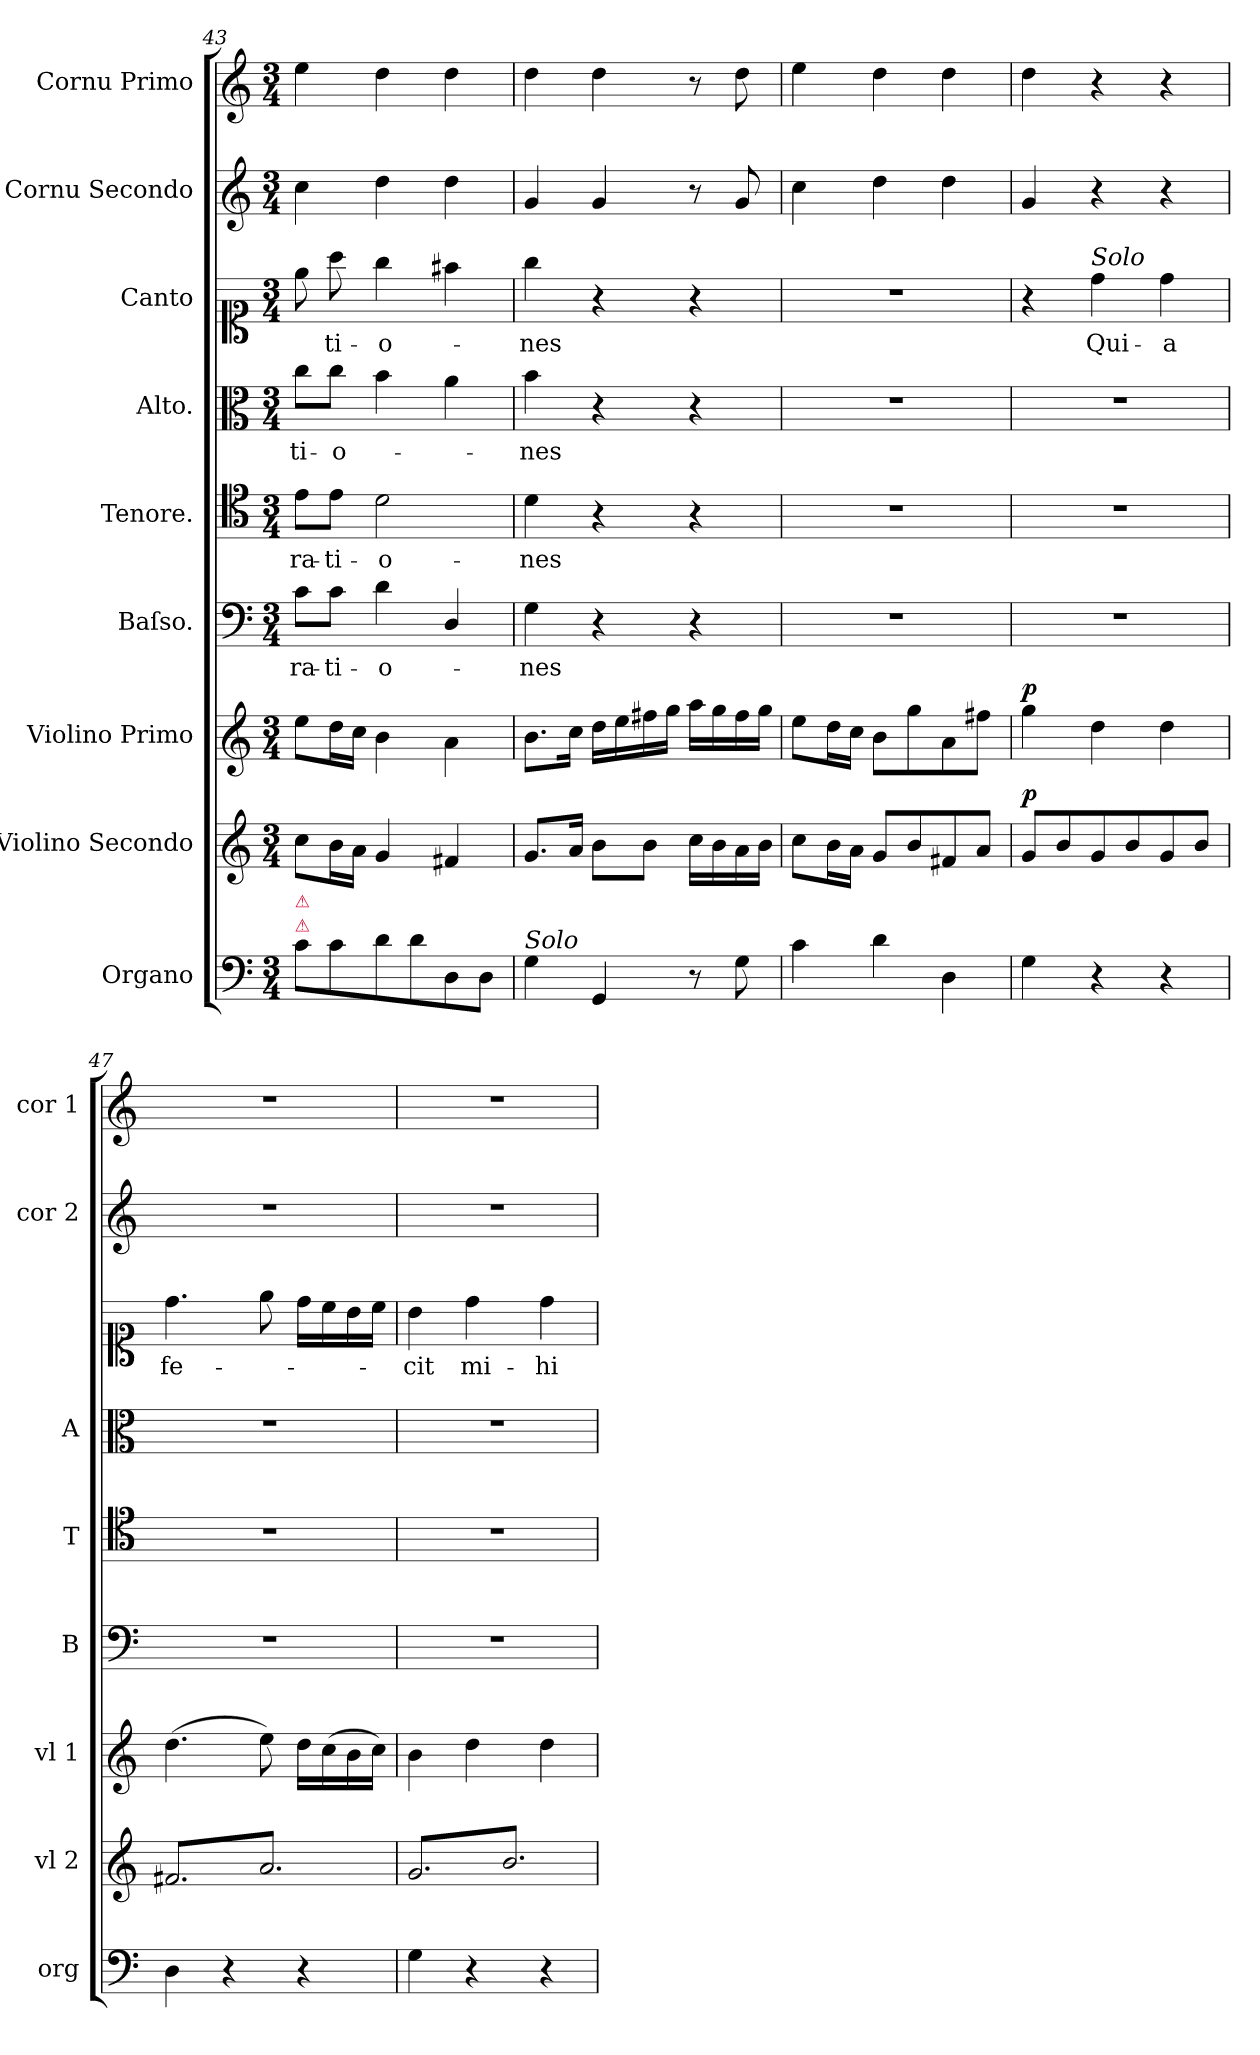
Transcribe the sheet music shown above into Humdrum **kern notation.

**kern	**kern	**dynam	**kern	**dynam	**kern	**text	**kern	**text	**kern	**text	**kern	**text	**kern	**kern
*part9	*part8	*part8	*part7	*part7	*part6	*part6	*part5	*part5	*part4	*part4	*part3	*part3	*part2	*part1
*staff9	*staff8	*staff8	*staff7	*staff7	*staff6	*staff6	*staff5	*staff5	*staff4	*staff4	*staff3	*staff3	*staff2	*staff1
*I"Organo	*I"Violino Secondo	*	*I"Violino Primo	*	*I"Baſso.	*	*I"Tenore.	*	*I"Alto.	*	*I"Canto	*	*I"Cornu Secondo	*I"Cornu Primo
*I'org	*I'vl 2	*	*I'vl 1	*	*I'B	*	*I'T	*	*I'A	*	*	*	*I'cor 2	*I'cor 1
*clefF4	*clefG2	*	*clefG2	*	*clefF4	*	*clefC4	*	*clefC3	*	*clefC1	*	*clefG2	*clefG2
*k[]	*k[]	*	*k[]	*	*k[]	*	*k[]	*	*k[]	*	*k[]	*	*k[]	*k[]
*C:	*C:	*	*C:	*	*C:	*	*C:	*	*C:	*	*C:	*	*C:	*C:
*M3/4	*M3/4	*	*M3/4	*	*M3/4	*	*M3/4	*	*M3/4	*	*M3/4	*	*M3/4	*M3/4
=43	=43	=43	=43	=43	=43	=43	=43	=43	=43	=43	=43	=43	=43	=43
!LO:TX:a:color=crimson:t=⚠	!	!	!	!	!	!	!	!	!	!	!	!	!	!
!LO:TX:a:color=crimson:t=⚠	!	!	!	!	!	!	!	!	!	!	!	!	!	!
8c\L	8cc\L	.	8ee\L	.	8c\L	-ra-	8e\L	-ra-	8cc\L	-ti-	8ee\	.	4cc\	4ee\
8c\	16b\L	.	16dd\L	.	8c\J	-ti-	8e\J	-ti-	8cc\J	-o-	8aa\	-ti-	.	.
.	16a\JJ	.	16cc\JJ	.	.	.	.	.	.	.	.	.	.	.
8d\	4g/	.	4b\	.	4d\	-o-	2d\	-o-	4b\	.	4gg\	-o-	4dd\	4dd\
8d\	.	.	.	.	.	.	.	.	.	.	.	.	.	.
8D/	4f#X/	.	4a\	.	4D/	.	.	.	4a\	.	4ff#X\	.	4dd\	4dd\
8D/J	.	.	.	.	.	.	.	.	.	.	.	.	.	.
=44	=44	=44	=44	=44	=44	=44	=44	=44	=44	=44	=44	=44	=44	=44
!LO:TX:a:i:t=Solo	!	!	!	!	!	!	!	!	!	!	!	!	!	!
4G\	8.g/L	.	8.b\L	.	4G\	-nes	4d\	-nes	4b\	-nes	4gg\	-nes	4g/	4dd\
.	16a/Jk	.	16cc\Jk	.	.	.	.	.	.	.	.	.	.	.
4GG/	8b\L	.	16dd\LL	.	4r	.	4r	.	4r	.	4r	.	4g/	4dd\
.	.	.	16ee\	.	.	.	.	.	.	.	.	.	.	.
.	8b\J	.	16ff#X\	.	.	.	.	.	.	.	.	.	.	.
.	.	.	16gg\JJ	.	.	.	.	.	.	.	.	.	.	.
8r	16cc\LL	.	16aa\LL	.	4r	.	4r	.	4r	.	4r	.	8r	8r
.	16b\	.	16gg\	.	.	.	.	.	.	.	.	.	.	.
8G\	16a\	.	16ff#\	.	.	.	.	.	.	.	.	.	8g/	8dd\
.	16b\JJ	.	16gg\JJ	.	.	.	.	.	.	.	.	.	.	.
=45	=45	=45	=45	=45	=45	=45	=45	=45	=45	=45	=45	=45	=45	=45
4c\	8cc\L	.	8ee\L	.	2.r	.	2.r	.	2.r	.	2.r	.	4cc\	4ee\
.	16b\L	.	16dd\L	.	.	.	.	.	.	.	.	.	.	.
.	16a\JJ	.	16cc\JJ	.	.	.	.	.	.	.	.	.	.	.
4d\	8g/L	.	8b\L	.	.	.	.	.	.	.	.	.	4dd\	4dd\
.	8b/	.	8gg\	.	.	.	.	.	.	.	.	.	.	.
4D\	8f#X/	.	8a\	.	.	.	.	.	.	.	.	.	4dd\	4dd\
.	8a/J	.	8ff#X\J	.	.	.	.	.	.	.	.	.	.	.
=46	=46	=46	=46	=46	=46	=46	=46	=46	=46	=46	=46	=46	=46	=46
!	!	!LO:DY:a	!	!LO:DY:a	!	!	!	!	!	!	!	!	!	!
4G\	8g/L	p.	4gg\	p.	2.r	.	2.r	.	2.r	.	4r	.	4g/	4dd\
.	8b/	.	.	.	.	.	.	.	.	.	.	.	.	.
!	!	!	!	!	!	!	!	!	!	!	!LO:TX:a:i:t=Solo	!	!	!
4r	8g/	.	4dd\	.	.	.	.	.	.	.	4dd\	Qui-	4r	4r
.	8b/	.	.	.	.	.	.	.	.	.	.	.	.	.
4r	8g/	.	4dd\	.	.	.	.	.	.	.	4dd\	-a	4r	4r
.	8b/J	.	.	.	.	.	.	.	.	.	.	.	.	.
=47	=47	=47	=47	=47	=47	=47	=47	=47	=47	=47	=47	=47	=47	=47
*	*tremolo	*	*	*	*	*	*	*	*	*	*	*	*	*
4D\	8f#X/L	.	(4.dd\	.	2.r	.	2.r	.	2.r	.	4.dd\	fe-	2.r	2.r
.	8a/	.	.	.	.	.	.	.	.	.	.	.	.	.
4r	8f#X/	.	.	.	.	.	.	.	.	.	.	.	.	.
.	8a/	.	8ee\)	.	.	.	.	.	.	.	8ee\	.	.	.
4r	8f#X/	.	16dd\LL	.	.	.	.	.	.	.	16dd\LL	.	.	.
.	.	.	(16cc\	.	.	.	.	.	.	.	16cc\	.	.	.
.	8a/J	.	16b\	.	.	.	.	.	.	.	16b\	.	.	.
.	.	.	16cc\JJ)	.	.	.	.	.	.	.	16cc\JJ	.	.	.
=48	=48	=48	=48	=48	=48	=48	=48	=48	=48	=48	=48	=48	=48	=48
4G\	8g/L	.	4b\	.	2.r	.	2.r	.	2.r	.	4b\	-cit	2.r	2.r
.	8b/	.	.	.	.	.	.	.	.	.	.	.	.	.
4r	8g/	.	4dd\	.	.	.	.	.	.	.	4dd\	mi-	.	.
.	8b/	.	.	.	.	.	.	.	.	.	.	.	.	.
4r	8g/	.	4dd\	.	.	.	.	.	.	.	4dd\	-hi	.	.
.	8b/J	.	.	.	.	.	.	.	.	.	.	.	.	.
*	*Xtremolo	*	*	*	*	*	*	*	*	*	*	*	*	*
.	.	.	.	.	.	.	.	.	.	.	.	.	.	.
.	.	.	.	.	.	.	.	.	.	.	.	.	.	.
.	.	.	.	.	.	.	.	.	.	.	.	.	.	.
=	=	=	=	=	=	=	=	=	=	=	=	=	=	=
*-	*-	*-	*-	*-	*-	*-	*-	*-	*-	*-	*-	*-	*-	*-
